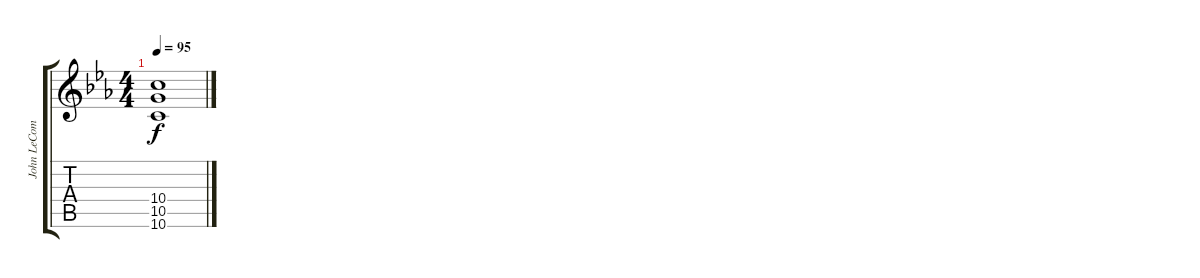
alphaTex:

\track ("John LeCompt" "John LeCom") {instrument distortionguitar}
\staff {score tabs}
\tuning (E4 B3 G3 D3 A2 D2) {hide}
\ts (4 4)
\tempo 95
\clef g2
\ks eb
(10.4{t} 10.5{t} 10.6{t}).1{dy f volume 4}
